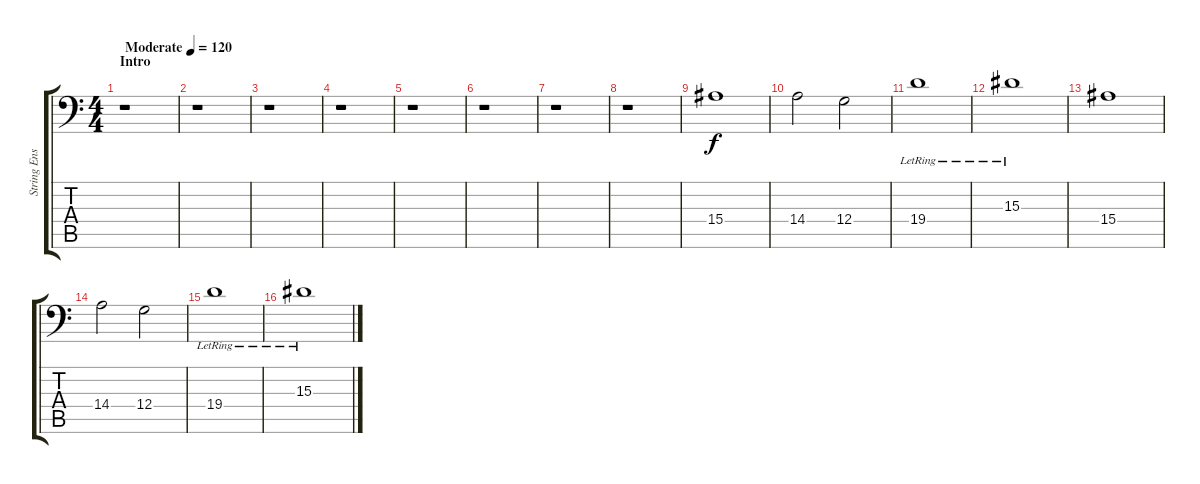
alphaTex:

\track ("String Ensemble" "String Ens") {instrument stringensemble1}
\staff {score tabs}
\tuning (A3 E3 C3 G2 D2 G1) {hide}
\ts (4 4)
\section ("" "Intro")
\tempo (120 "Moderate")
\clef f4
\ks c
r.1{dy f instrument stringensemble1} |
r.1 |
r.1 |
r.1 |
r.1 |
r.1 |
r.1 |
r.1 |
15.4.1 |
14.4.2 12.4.2 |
19.4{lr}.1 |
15.3{lr}.1 |
15.4.1 |
14.4.2 12.4.2 |
19.4{lr}.1 |
15.3{lr}.1
